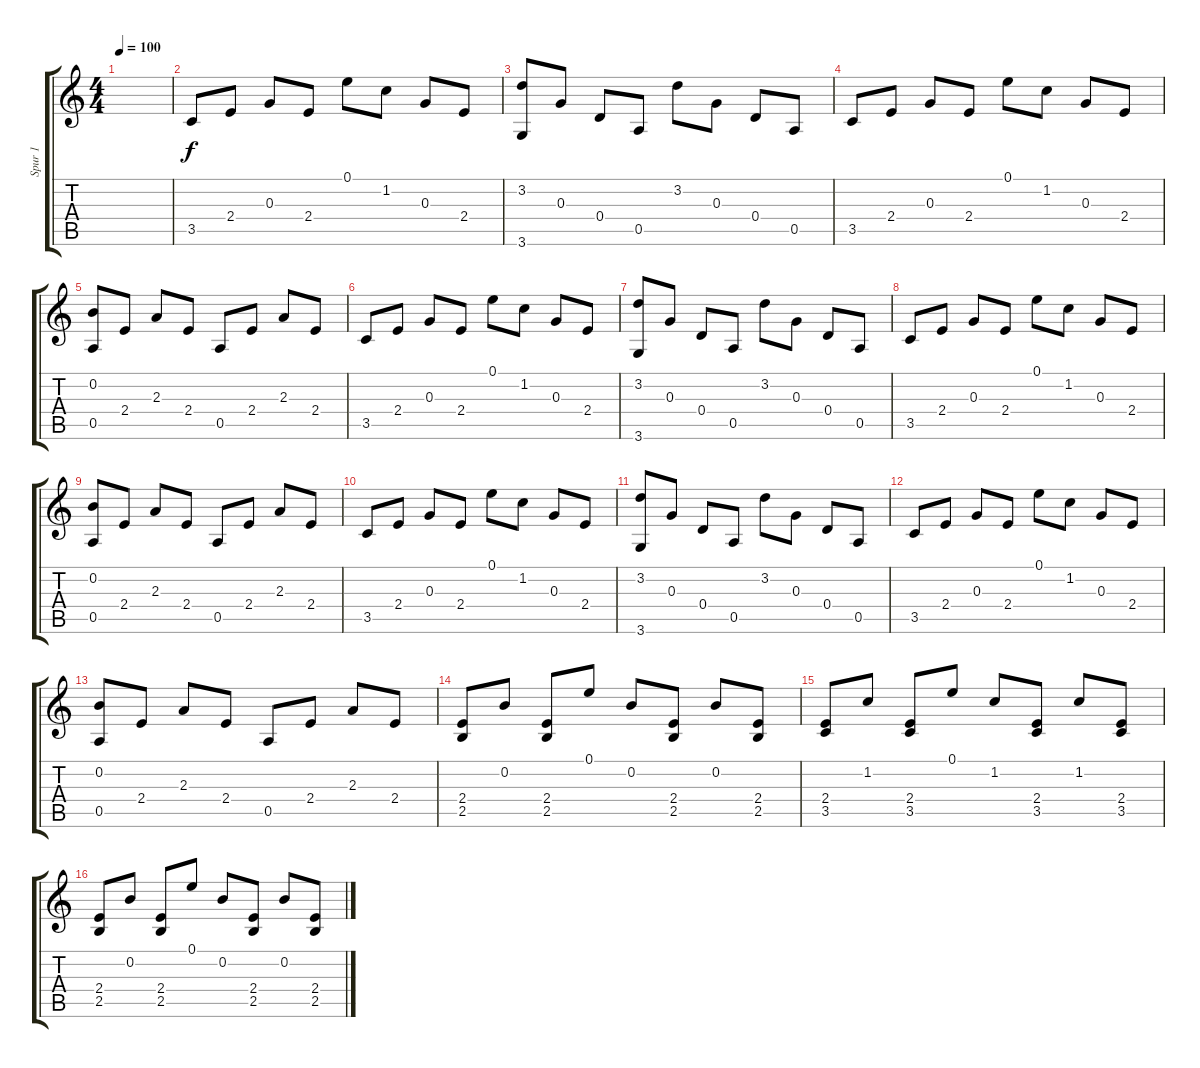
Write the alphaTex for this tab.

\track ("Spur 1" "Spur 1") {instrument acousticguitarnylon}
\staff {score tabs}
\tuning (E4 B3 G3 D3 A2 E2) {hide}
\ts (4 4)
\tempo 100
\clef g2
\ks c
|
3.5.8 2.4.8 0.3.8 2.4.8 0.1.8 1.2.8 0.3.8 2.4.8 |
(3.2 3.6).8 0.3.8 0.4.8 0.5.8 3.2.8 0.3.8 0.4.8 0.5.8 |
3.5.8 2.4.8 0.3.8 2.4.8 0.1.8 1.2.8 0.3.8 2.4.8 |
(0.2 0.5).8 2.4.8 2.3.8 2.4.8 0.5.8 2.4.8 2.3.8 2.4.8 |
3.5.8 2.4.8 0.3.8 2.4.8 0.1.8 1.2.8 0.3.8 2.4.8 |
(3.2 3.6).8 0.3.8 0.4.8 0.5.8 3.2.8 0.3.8 0.4.8 0.5.8 |
3.5.8 2.4.8 0.3.8 2.4.8 0.1.8 1.2.8 0.3.8 2.4.8 |
(0.2 0.5).8 2.4.8 2.3.8 2.4.8 0.5.8 2.4.8 2.3.8 2.4.8 |
3.5.8 2.4.8 0.3.8 2.4.8 0.1.8 1.2.8 0.3.8 2.4.8 |
(3.2 3.6).8 0.3.8 0.4.8 0.5.8 3.2.8 0.3.8 0.4.8 0.5.8 |
3.5.8 2.4.8 0.3.8 2.4.8 0.1.8 1.2.8 0.3.8 2.4.8 |
(0.2 0.5).8 2.4.8 2.3.8 2.4.8 0.5.8 2.4.8 2.3.8 2.4.8 |
(2.4 2.5).8 0.2.8 (2.4 2.5).8 0.1.8 0.2.8 (2.4 2.5).8 0.2.8 (2.4 2.5).8 |
(2.4 3.5).8 1.2.8 (2.4 3.5).8 0.1.8 1.2.8 (2.4 3.5).8 1.2.8 (2.4 3.5).8 |
(2.4 2.5).8 0.2.8 (2.4 2.5).8 0.1.8 0.2.8 (2.4 2.5).8 0.2.8 (2.4 2.5).8
